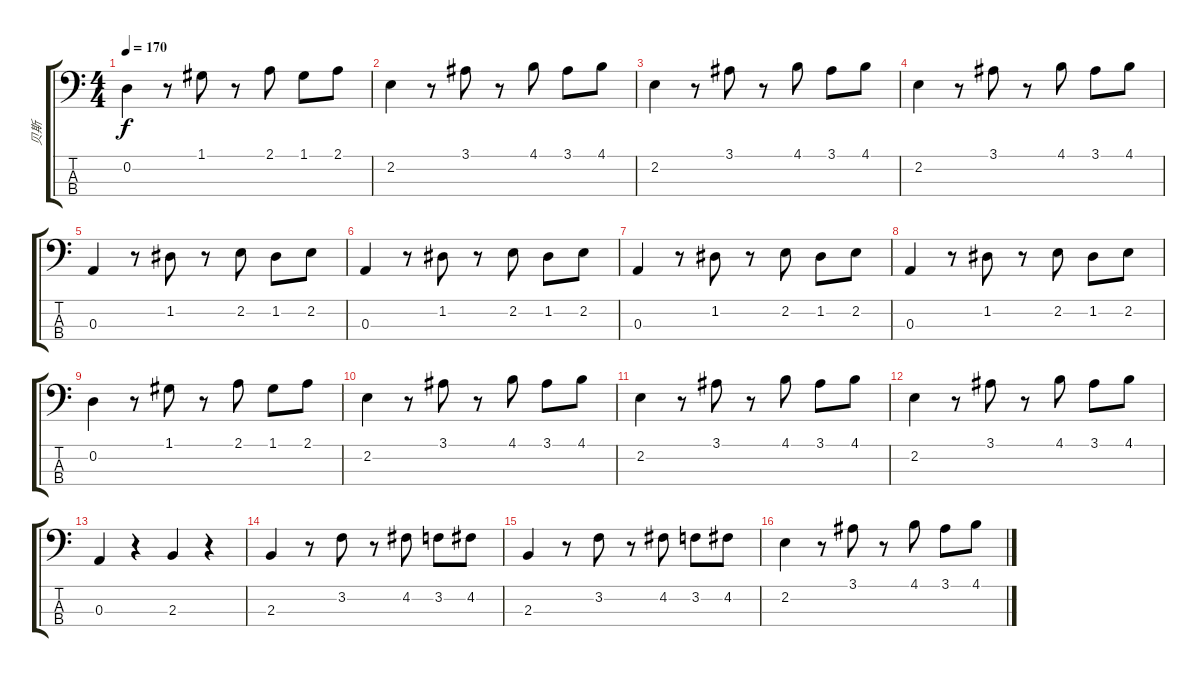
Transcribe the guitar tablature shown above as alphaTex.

\track ("贝斯" "贝斯") {instrument electricbassfinger}
\staff {score tabs}
\tuning (G2 D2 A1 E1) {hide}
\ts (4 4)
\tempo 170
\clef f4
\ks c
0.2.4{dy f} r.8 1.1.8 r.8 2.1.8 1.1.8 2.1.8 |
2.2.4 r.8 3.1.8 r.8 4.1.8 3.1.8 4.1.8 |
2.2.4 r.8 3.1.8 r.8 4.1.8 3.1.8 4.1.8 |
2.2.4 r.8 3.1.8 r.8 4.1.8 3.1.8 4.1.8 |
0.3.4 r.8 1.2.8 r.8 2.2.8 1.2.8 2.2.8 |
0.3.4 r.8 1.2.8 r.8 2.2.8 1.2.8 2.2.8 |
0.3.4 r.8 1.2.8 r.8 2.2.8 1.2.8 2.2.8 |
0.3.4 r.8 1.2.8 r.8 2.2.8 1.2.8 2.2.8 |
0.2.4 r.8 1.1.8 r.8 2.1.8 1.1.8 2.1.8 |
2.2.4 r.8 3.1.8 r.8 4.1.8 3.1.8 4.1.8 |
2.2.4 r.8 3.1.8 r.8 4.1.8 3.1.8 4.1.8 |
2.2.4 r.8 3.1.8 r.8 4.1.8 3.1.8 4.1.8 |
0.3.4 r.4 2.3.4 r.4 |
2.3.4 r.8 3.2.8 r.8 4.2.8 3.2.8 4.2.8 |
2.3.4 r.8 3.2.8 r.8 4.2.8 3.2.8 4.2.8 |
2.2.4 r.8 3.1.8 r.8 4.1.8 3.1.8 4.1.8
